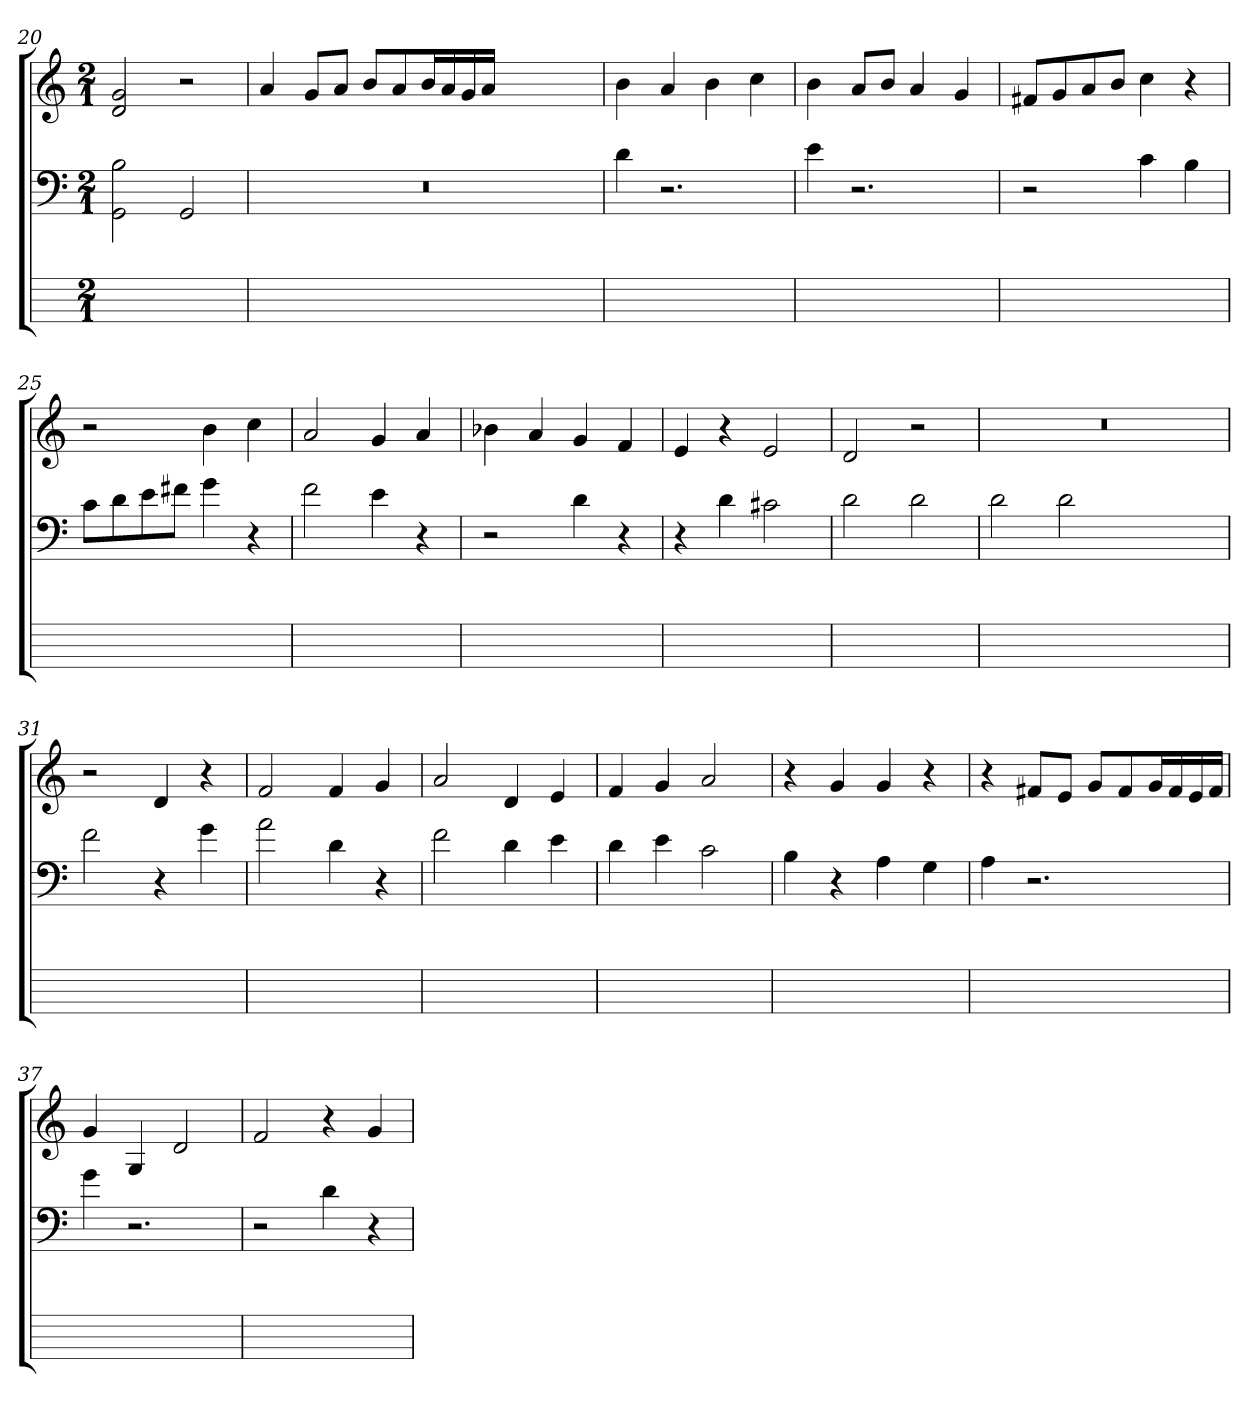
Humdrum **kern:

**kern	**kern	**kern
*part2	*part2	*part1
*staff3	*staff2	*staff1
*	*clefF4	*clefG2
*	*k[]	*k[]
*	*C:	*C:
*M2/1	*M2/1	*M2/1
=20	=20	=20
1ryy	2GGi 2Bi	2di 2gj
.	2GGi	2r
=21	=21	=21
0ryy	0r	4a
.	.	8gZL
.	.	8aZJ
.	.	8bZL
.	.	8aZ
.	.	16bZL
.	.	16aZ
.	.	16gZ
.	.	16aZJJ
.	.	1ryy
=22	=22	=22
1ryy	4d	4b
.	2.r	4aZ
.	.	4bZ
.	.	4ccZ
=23	=23	=23
1ryy	4e	4bj
.	2.r	8aZL
.	.	8bZJ
.	.	4ai
.	.	4gZ
=24	=24	=24
1ryy	2r	8f#XiL
.	.	8gZ
.	.	8aZ
.	.	8bZJ
.	4c	4cc
.	4BZ	4r
=25	=25	=25
1ryy	8cL	2r
.	8dZ	.
.	8eZ	.
.	8f#XZJ	.
.	4g	4b
.	4r	4ccZ
=26	=26	=26
1ryy	2f	2a
.	4e	4g
.	4r	4aZ
=27	=27	=27
1ryy	2r	4b-Xi
.	.	4ai
.	4d	4gi
.	4r	4fZ
=28	=28	=28
1ryy	4r	4e
.	4dj	4r
.	2c#X	2ej
=29	=29	=29
1ryy	2d	2d
.	2dj	2r
=30	=30	=30
0ryy	2dj	0r
.	2d	.
.	1ryy	.
=31	=31	=31
1ryy	2f	2r
.	4r	4d
.	4g	4r
=32	=32	=32
1ryy	2a	2f
.	4d	4fj
.	4r	4g
=33	=33	=33
1ryy	2f	2a
.	4d	4di
.	4e	4e
=34	=34	=34
1ryy	4d	4f
.	4ei	4g
.	2c	2a
=35	=35	=35
1ryy	4B	4r
.	4r	4g
.	4Ai	4g
.	4GZ	4r
=36	=36	=36
1ryy	4A	4r
.	2.r	8f#XZL
.	.	8eZJ
.	.	8gjL
.	.	8f#Z
.	.	16gZL
.	.	16f#Z
.	.	16eZ
.	.	16f#ZJJ
=37	=37	=37
1ryy	4g	4gi
.	2.r	4GZ
.	.	2d
=38	=38	=38
1ryy	2r	2f
.	4d	4r
.	4r	4g
=	=	=
*-	*-	*-
